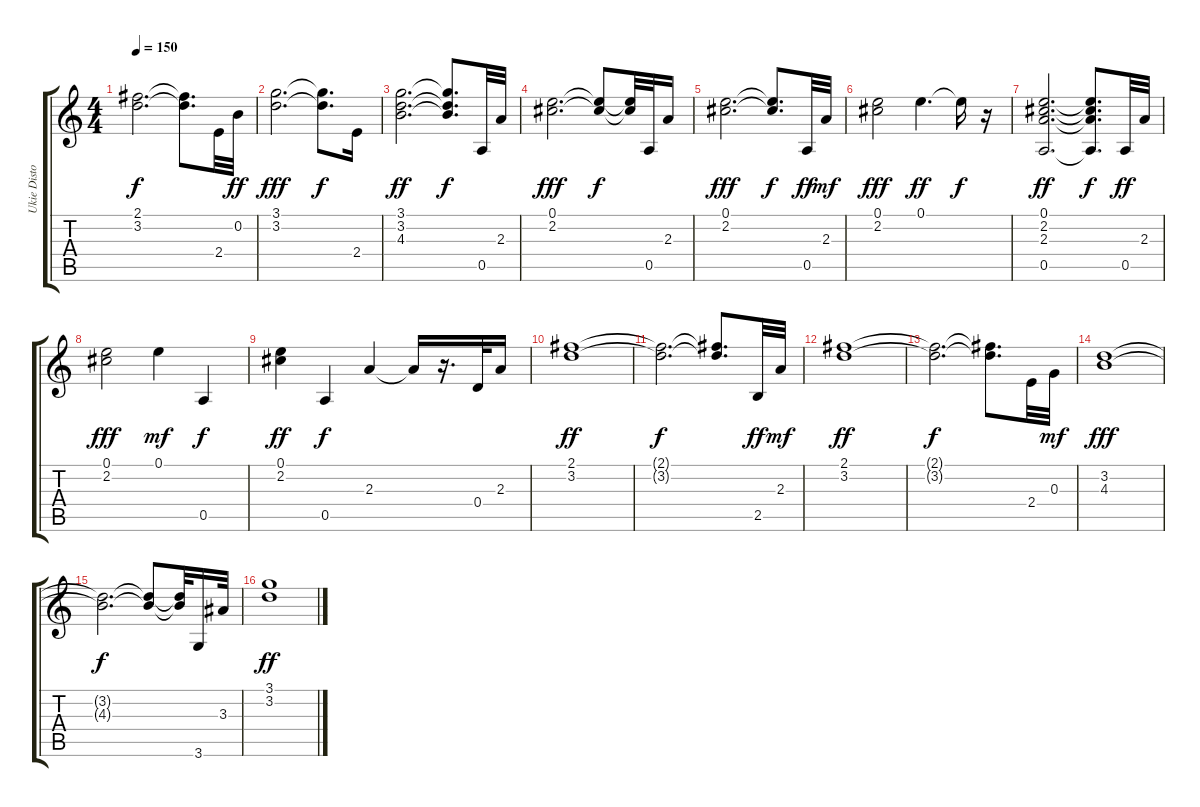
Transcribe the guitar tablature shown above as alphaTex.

\track ("Ukie Distortion" "Ukie Disto") {instrument distortionguitar}
\staff {score tabs}
\tuning (E4 B3 G3 D3 A2 E2) {hide}
\ts (4 4)
\tempo 150
\clef g2
\ks c
(2.1{t} 3.2{t}).2{d dy f} (2.1{t} 3.2{t}).8{d} 2.4.32 0.2.32{dy ff} |
(3.1 3.2).2{d dy fff} (3.1{t} 3.2{t}).8{d dy f} 2.4.16 |
(3.1 3.2 4.3).2{d dy ff} (3.1{t} 3.2{t} 4.3{t}).8{d dy f} 0.5.32 2.3.32 |
(0.1 2.2).2{d dy fff} (0.1{t} 2.2{t}).8{dy f} (0.1{t} 2.2{t}).32 0.5.32 2.3.16 |
(0.1 2.2).2{d dy fff} (0.1{t} 2.2{t}).8{d dy f} 0.5.32{dy ff} 2.3.32{dy mf} |
(0.1 2.2).2{dy fff} 0.1.4{d dy ff} 0.1{t}.16{dy f} r.16 |
(0.1 2.2 2.3 0.5).2{d dy ff} (0.1{t} 2.2{t} 2.3{t} 0.5{t}).8{d dy f} 0.5.32{dy ff} 2.3.32 |
(0.1 2.2).2{dy fff} 0.1.4{dy mf} 0.5.4{dy f} |
(0.1 2.2).4{dy ff} 0.5.4{dy f} 2.3.4 2.3{t}.16 r.16{d} 0.4.32 2.3.16 |
(2.1 3.2).1{dy ff} |
(2.1{t} 3.2{t}).2{d dy f} (2.1{t} 3.2{t}).8{d} 2.5.32{dy ff} 2.3.32{dy mf} |
(2.1 3.2).1{dy ff} |
(2.1{t} 3.2{t}).2{d dy f} (2.1{t} 3.2{t}).8{d} 2.4.32 0.3.32{dy mf} |
(3.2 4.3).1{dy fff} |
(3.2{t} 4.3{t}).2{d dy f} (3.2{t} 4.3{t}).8 (3.2{t} 4.3{t}).32 3.6.16 3.3.32 |
(3.1 3.2).1{dy ff}
